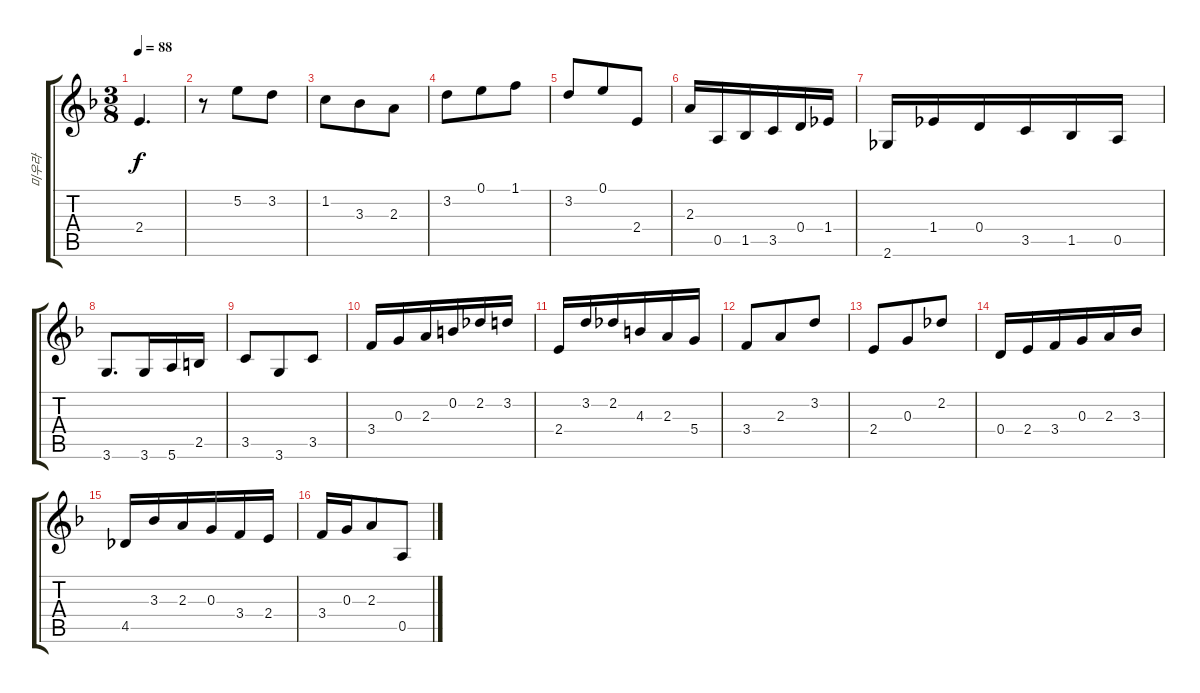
\track ("미우라" "미우라") {instrument acousticguitarsteel}
\staff {score tabs}
\tuning (E4 B3 G3 D3 A2 E2) {hide}
\ts (3 8)
\tempo 88
\clef g2
\ks dminor
2.4{t}.4{d dy f} |
r.8 5.2.8 3.2.8 |
1.2.8 3.3.8 2.3.8 |
3.2.8 0.1.8 1.1.8 |
3.2.8 0.1.8 2.4.8 |
2.3.16 0.5.16 1.5.16 3.5.16 0.4.16 1.4.16 |
2.6.16 1.4.16 0.4.16 3.5.16 1.5.16 0.5.16 |
3.6.8{d} 3.6.16 5.6.16 2.5.16 |
3.5.8 3.6.8 3.5.8 |
3.4.16 0.3.16 2.3.16 0.2.16 2.2.16 3.2.16 |
2.4.16 3.2.16 2.2.16 4.3.16 2.3.16 5.4.16 |
3.4.8 2.3.8 3.2.8 |
2.4.8 0.3.8 2.2.8 |
0.4.16 2.4.16 3.4.16 0.3.16 2.3.16 3.3.16 |
4.5.16 3.3.16 2.3.16 0.3.16 3.4.16 2.4.16 |
3.4.16 0.3.16 2.3.8 0.5.8
